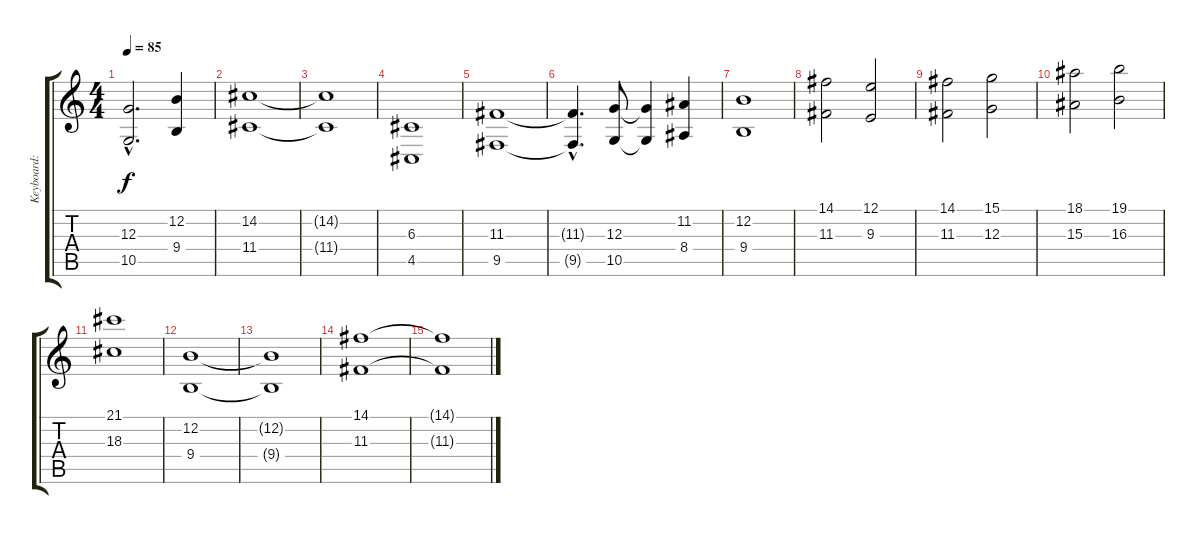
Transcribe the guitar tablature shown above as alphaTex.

\track ("Keyboard: Jordan Rudess" "Keyboard: ") {instrument lead2sawtooth}
\staff {score tabs}
\tuning (E4 B3 G3 D3 A2 E2) {hide}
\ts (4 4)
\tempo 85
\clef g2
\ks c
(12.3{hac} 10.5{hac}).2{d dy f} (12.2 9.4).4 |
(14.2 11.4).1 |
(14.2{t} 11.4{t}).1 |
(6.3 4.5).1 |
(11.3 9.5).1 |
(11.3{hac t} 9.5{hac t}).4{d} (12.3 10.5).8 (12.3{t} 10.5{t}).4 (11.2 8.4).4 |
(12.2 9.4).1 |
(14.1 11.3).2 (12.1 9.3).2 |
(14.1 11.3).2 (15.1 12.3).2 |
(18.1 15.3).2 (19.1 16.3).2 |
(21.1 18.3).1 |
(12.2 9.4).1 |
(12.2{t} 9.4{t}).1 |
(14.1 11.3).1 |
(14.1{t} 11.3{t}).1
